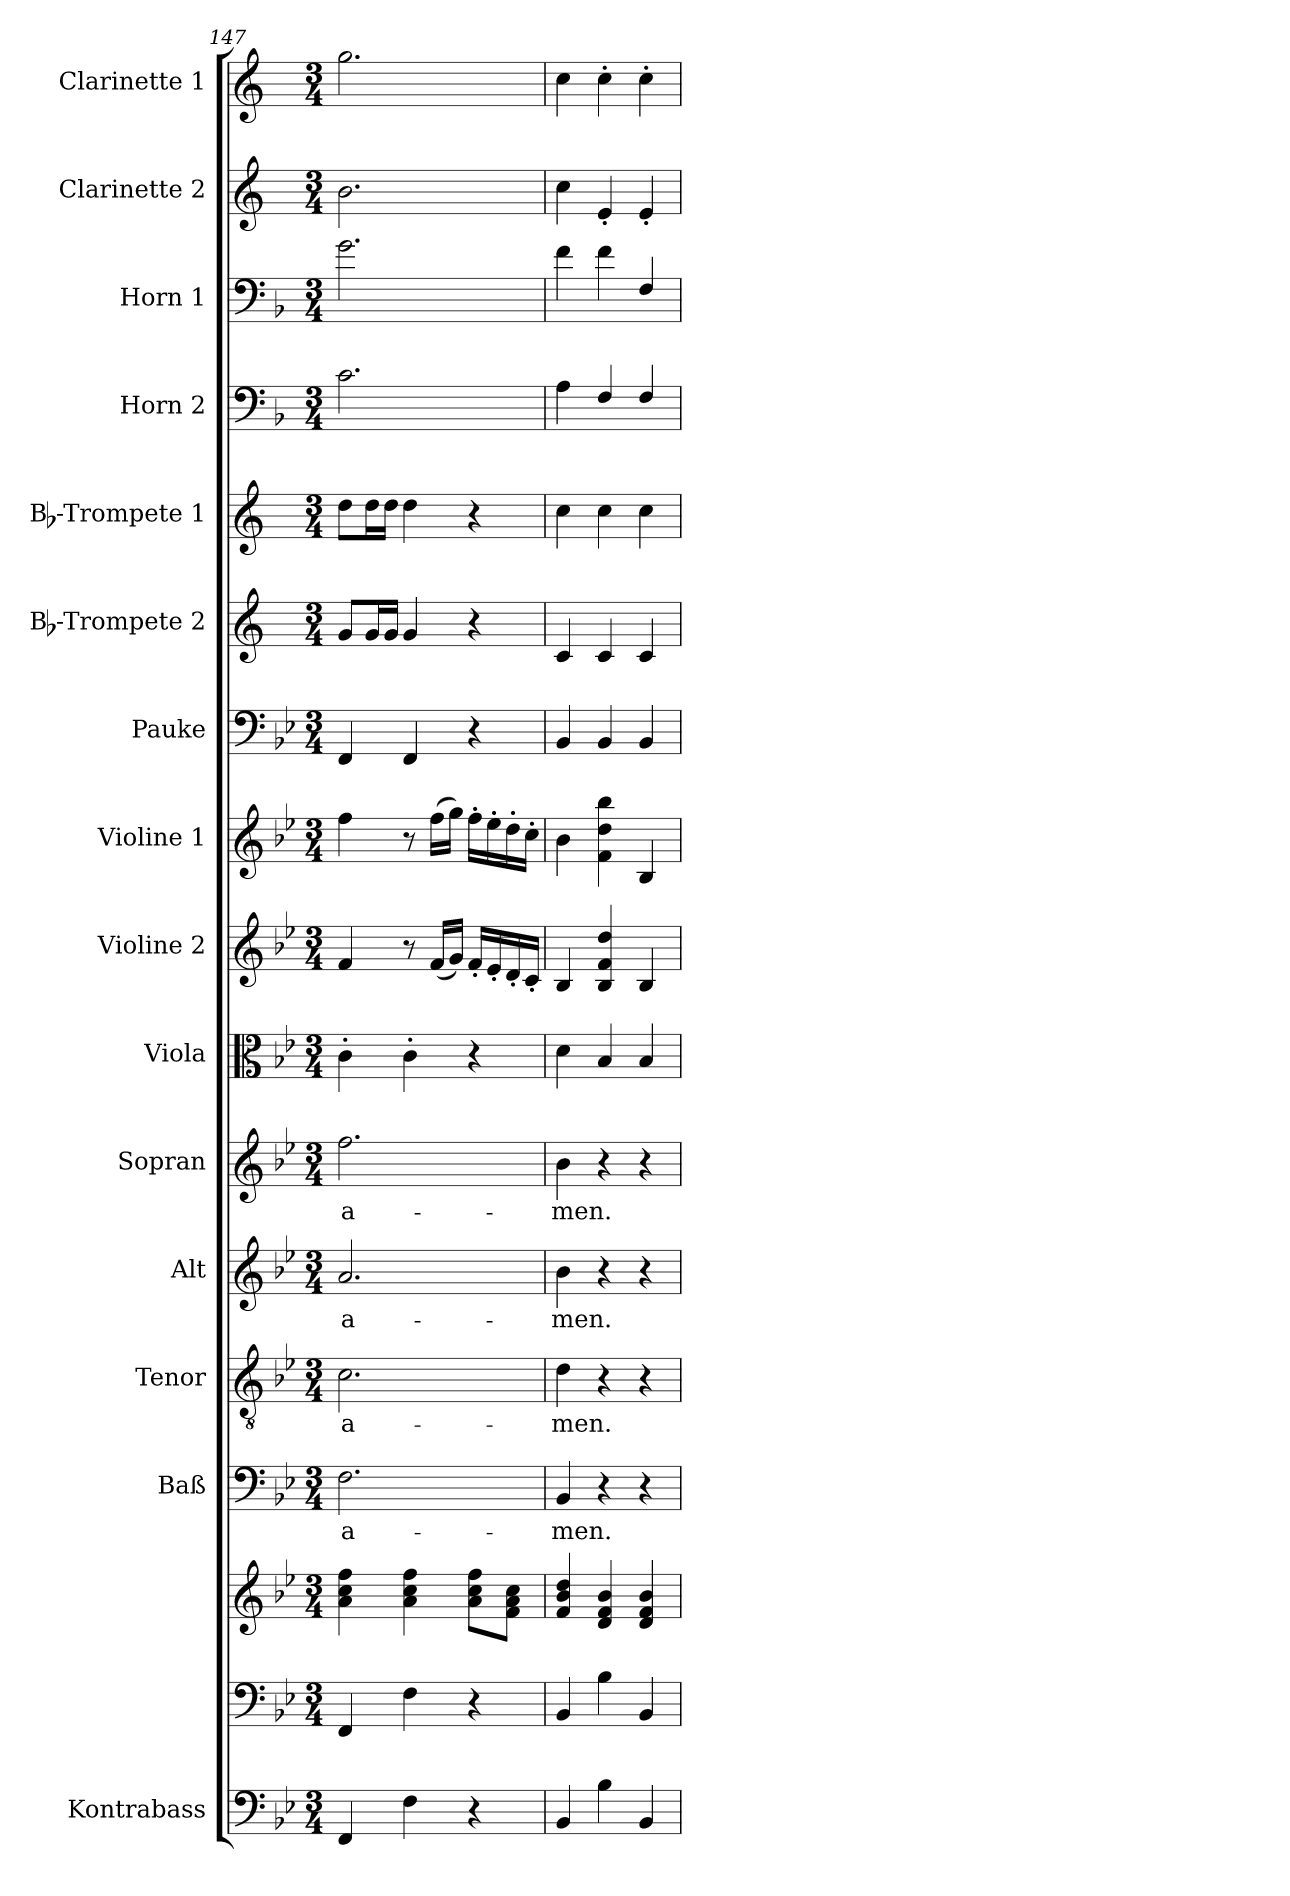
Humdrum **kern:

**kern	**kern	**kern	**kern	**text	**kern	**text	**kern	**text	**kern	**text	**kern	**kern	**kern	**kern	**kern	**kern	**kern	**kern	**kern	**kern
*part16	*part15	*part15	*part14	*part14	*part13	*part13	*part12	*part12	*part11	*part11	*part10	*part9	*part8	*part7	*part6	*part5	*part4	*part3	*part2	*part1
*staff17	*staff16	*staff15	*staff14	*staff14	*staff13	*staff13	*staff12	*staff12	*staff11	*staff11	*staff10	*staff9	*staff8	*staff7	*staff6	*staff5	*staff4	*staff3	*staff2	*staff1
*I"Kontrabass	*	*	*I"Baß	*	*I"Tenor	*	*I"Alt	*	*I"Sopran	*	*I"Viola	*I"Violine 2	*I"Violine 1	*I"Pauke	*I"Bb-Trompete 2	*I"Bb-Trompete 1	*I"Horn 2	*I"Horn 1	*I"Clarinette 2	*I"Clarinette 1
*I'Kb.	*	*	*I'Baß	*	*I'Ten	*	*I'Alt	*	*I'Sop	*	*I'Vla.	*I'Vln. 2	*I'Vln. 1	*I'Pk.	*I'Bb Trp. 2	*I'Bb Trp. 1	*I'Hrn. 2	*I'Hrn. 1	*I'Cl. 2	*I'Cl. 1
*clefF4	*clefF4	*clefG2	*clefF4	*	*clefGv2	*	*clefG2	*	*clefG2	*	*clefC3	*clefG2	*clefG2	*clefF4	*clefG2	*clefG2	*clefF4	*clefF4	*clefG2	*clefG2
*ITrd7c12	*	*	*	*	*	*	*	*	*	*	*	*	*	*	*ITrd1c2	*ITrd1c2	*ITrd4c7	*ITrd4c7	*ITrd1c2	*ITrd1c2
*k[b-e-]	*k[b-e-]	*k[b-e-]	*k[b-e-]	*	*k[b-e-]	*	*k[b-e-]	*	*k[b-e-]	*	*k[b-e-]	*k[b-e-]	*k[b-e-]	*k[b-e-]	*k[b-e-]	*k[b-e-]	*k[b-e-]	*k[b-e-]	*k[b-e-]	*k[b-e-]
*B-:	*B-:	*B-:	*B-:	*	*B-:	*	*B-:	*	*B-:	*	*B-:	*B-:	*B-:	*B-:	*B-:	*B-:	*B-:	*B-:	*B-:	*B-:
*M3/4	*M3/4	*M3/4	*M3/4	*	*M3/4	*	*M3/4	*	*M3/4	*	*M3/4	*M3/4	*M3/4	*M3/4	*M3/4	*M3/4	*M3/4	*M3/4	*M3/4	*M3/4
=147	=147	=147	=147	=147	=147	=147	=147	=147	=147	=147	=147	=147	=147	=147	=147	=147	=147	=147	=147	=147
!	!	!	!	!LO:LY:b	!	!LO:LY:b	!	!LO:LY:b	!	!LO:LY:b	!	!	!	!	!	!	!	!	!	!
4FFF/	4FF/	4a\ 4cc\ 4ff\	2.F\	a-	2.c\	a-	2.a/	a-	2.ff\	a-	4c'>\	4f/	4ff\	4FF/	8f/L	8cc\L	2.F\	2.c\	2.a\	2.ff\
.	.	.	.	.	.	.	.	.	.	.	.	.	.	.	16f/L	16cc\L	.	.	.	.
.	.	.	.	.	.	.	.	.	.	.	.	.	.	.	16f/JJ	16cc\JJ	.	.	.	.
4FF\	4F\	4a\ 4cc\ 4ff\	.	.	.	.	.	.	.	.	4c'>\	8r	8r	4FF/	4f/	4cc\	.	.	.	.
.	.	.	.	.	.	.	.	.	.	.	.	(<16f/LL	(>16ff\LL	.	.	.	.	.	.	.
.	.	.	.	.	.	.	.	.	.	.	.	16g/JJ)	16gg\JJ)	.	.	.	.	.	.	.
4r	4r	8a\ 8cc\ 8ff\L	.	.	.	.	.	.	.	.	4r	16f'</LL	16ff'>\LL	4r	4r	4r	.	.	.	.
.	.	.	.	.	.	.	.	.	.	.	.	16e-'</	16ee-'>\	.	.	.	.	.	.	.
.	.	8f\ 8a\ 8cc\J	.	.	.	.	.	.	.	.	.	16d'</	16dd'>\	.	.	.	.	.	.	.
.	.	.	.	.	.	.	.	.	.	.	.	16c'</JJ	16cc'>\JJ	.	.	.	.	.	.	.
=148	=148	=148	=148	=148	=148	=148	=148	=148	=148	=148	=148	=148	=148	=148	=148	=148	=148	=148	=148	=148
!	!	!	!	!LO:LY:b	!	!LO:LY:b	!	!LO:LY:b	!	!LO:LY:b	!	!	!	!	!	!	!	!	!	!
4BBB-/	4BB-/	4f/ 4b-/ 4dd/	4BB-/	-men.	4d\	-men.	4b-\	-men.	4b-\	-men.	4d\	4B-/	4b-\	4BB-/	4B-/	4b-\	4D\	4B-\	4b-\	4b-\
4BB-\	4B-\	4d/ 4f/ 4b-/	4r	.	4r	.	4r	.	4r	.	4B-/	4B-/ 4f/ 4dd/	4f\ 4dd\ 4bb-\	4BB-/	4B-/	4b-\	4BB-/	4B-\	4d'</	4b-'>\
4BBB-/	4BB-/	4d/ 4f/ 4b-/	4r	.	4r	.	4r	.	4r	.	4B-/	4B-/	4B-/	4BB-/	4B-/	4b-\	4BB-/	4BB-/	4d'</	4b-'>\
=	=	=	=	=	=	=	=	=	=	=	=	=	=	=	=	=	=	=	=	=
*-	*-	*-	*-	*-	*-	*-	*-	*-	*-	*-	*-	*-	*-	*-	*-	*-	*-	*-	*-	*-
